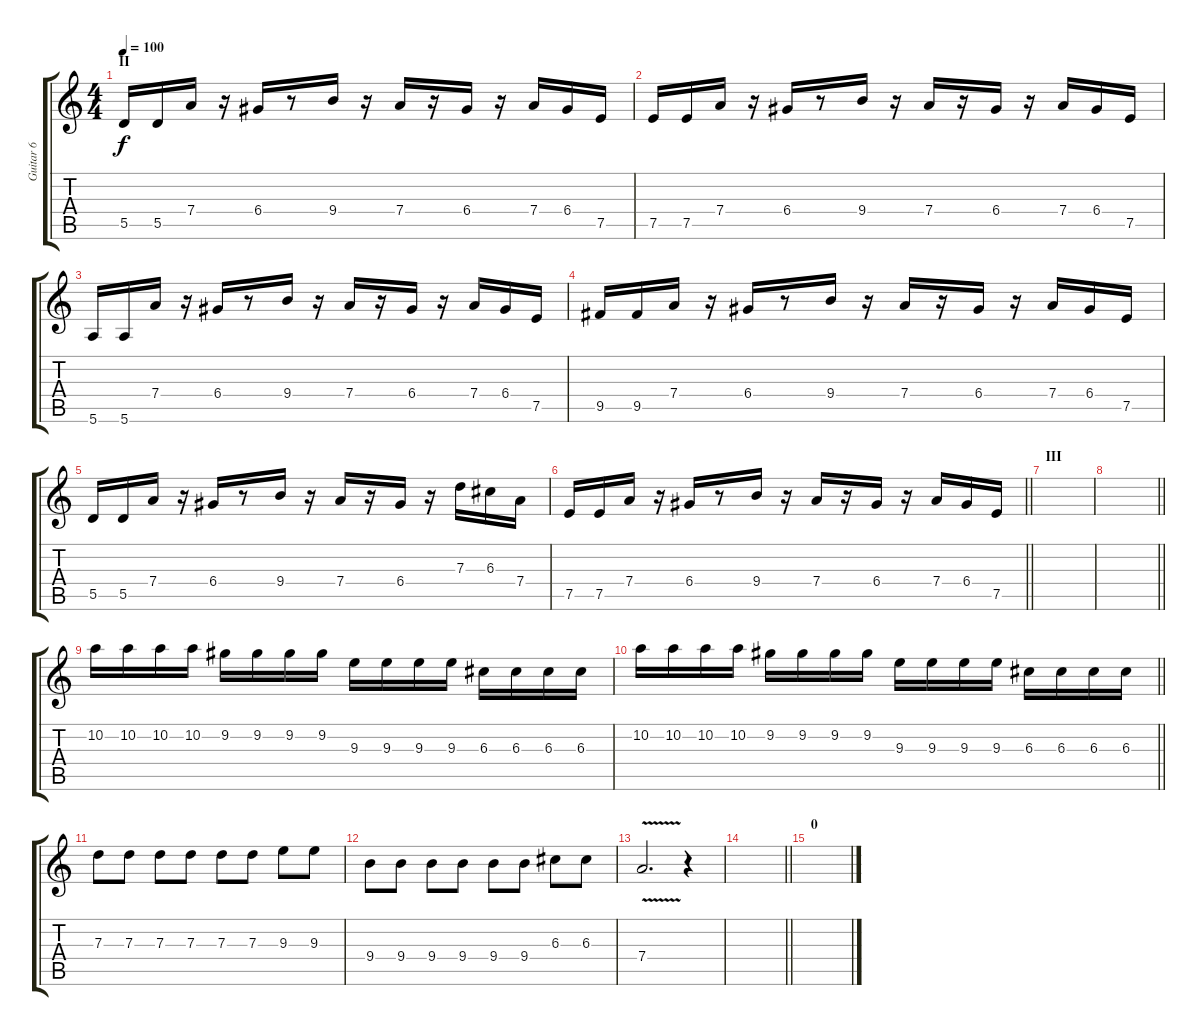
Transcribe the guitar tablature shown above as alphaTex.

\track ("Guitar 6" "Guitar 6") {instrument distortionguitar}
\staff {score tabs}
\tuning (E4 B3 G3 D3 A2 E2) {hide}
\ts (4 4)
\section ("" "II")
\tempo 100
\clef g2
\ks c
5.5.16{dy f} 5.5.16 7.4.16 r.16 6.4.16 r.8 9.4.16 r.16 7.4.16 r.16 6.4.16 r.16 7.4.16 6.4.16 7.5.16 |
7.5.16 7.5.16 7.4.16 r.16 6.4.16 r.8 9.4.16 r.16 7.4.16 r.16 6.4.16 r.16 7.4.16 6.4.16 7.5.16 |
5.6.16 5.6.16 7.4.16 r.16 6.4.16 r.8 9.4.16 r.16 7.4.16 r.16 6.4.16 r.16 7.4.16 6.4.16 7.5.16 |
9.5.16 9.5.16 7.4.16 r.16 6.4.16 r.8 9.4.16 r.16 7.4.16 r.16 6.4.16 r.16 7.4.16 6.4.16 7.5.16 |
5.5.16 5.5.16 7.4.16 r.16 6.4.16 r.8 9.4.16 r.16 7.4.16 r.16 6.4.16 r.16 7.3.16 6.3.16 7.4.16 |
\barLineRight lightlight
7.5.16 7.5.16 7.4.16 r.16 6.4.16 r.8 9.4.16 r.16 7.4.16 r.16 6.4.16 r.16 7.4.16 6.4.16 7.5.16 |
\section ("" "III")
|
\barLineRight lightlight
|
10.2.16 10.2.16 10.2.16 10.2.16 9.2.16 9.2.16 9.2.16 9.2.16 9.3.16 9.3.16 9.3.16 9.3.16 6.3.16 6.3.16 6.3.16 6.3.16 |
\barLineRight lightlight
10.2.16 10.2.16 10.2.16 10.2.16 9.2.16 9.2.16 9.2.16 9.2.16 9.3.16 9.3.16 9.3.16 9.3.16 6.3.16 6.3.16 6.3.16 6.3.16 |
7.3.8 7.3.8 7.3.8 7.3.8 7.3.8 7.3.8 9.3.8 9.3.8 |
9.4.8 9.4.8 9.4.8 9.4.8 9.4.8 9.4.8 6.3.8 6.3.8 |
7.4{v}.2{d} r.4 |
\barLineRight lightlight
|
\section ("" "0")
